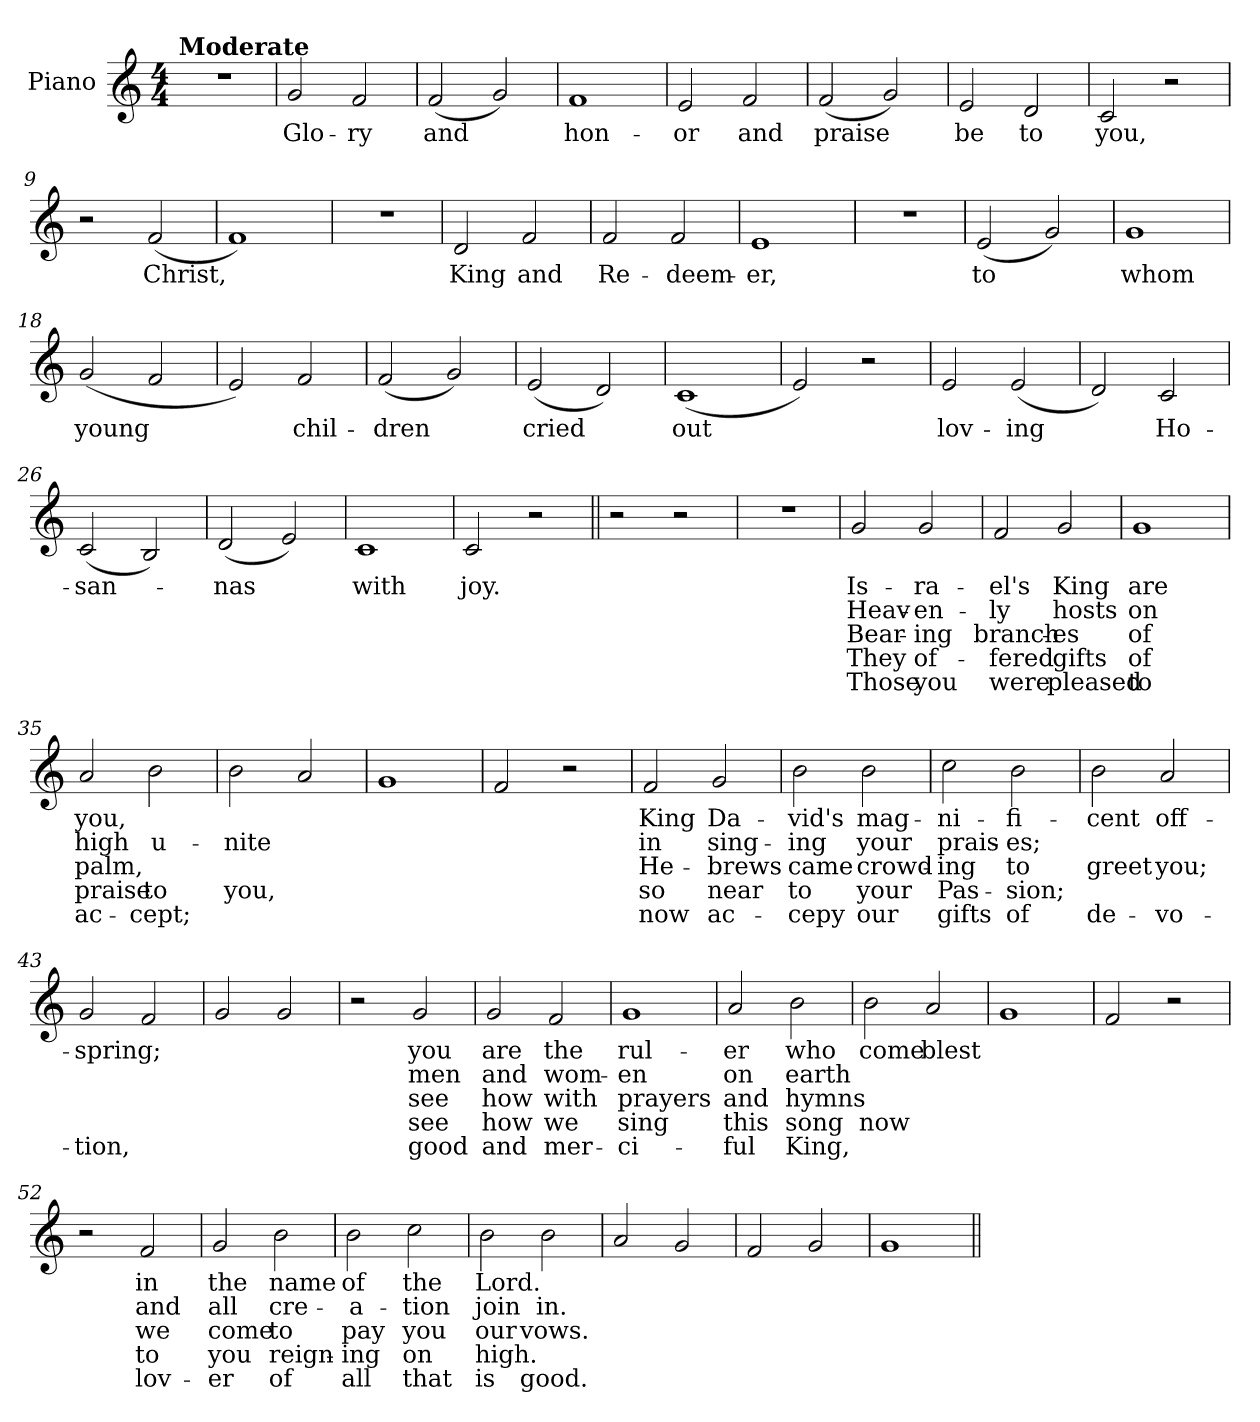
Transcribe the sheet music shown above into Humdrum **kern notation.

**kern	**text	**text	**text	**text	**text
*part1	*part1	*part1	*part1	*part1	*part1
*staff1	*staff1	*staff1	*staff1	*staff1	*staff1
*I"Piano	*	*	*	*	*
*I'Pno.	*	*	*	*	*
*clefG2	*	*	*	*	*
*k[]	*	*	*	*	*
*M4/4	*	*	*	*	*
*MM120	*	*	*	*	*
=1	=1	=1	=1	=1	=1
!LO:TX:a:B:t=Moderate	!	!	!	!	!
1r	.	.	.	.	.
=2	=2	=2	=2	=2	=2
2g/	Glo-	.	.	.	.
2f/	-ry	.	.	.	.
=3	=3	=3	=3	=3	=3
(>2f/	and	.	.	.	.
2g/)	.	.	.	.	.
=4	=4	=4	=4	=4	=4
1f	hon-	.	.	.	.
=5	=5	=5	=5	=5	=5
2e/	-or	.	.	.	.
2f/	and	.	.	.	.
=6	=6	=6	=6	=6	=6
(>2f/	praise	.	.	.	.
2g/)	.	.	.	.	.
=7	=7	=7	=7	=7	=7
2e/	be	.	.	.	.
2d/	to	.	.	.	.
=8	=8	=8	=8	=8	=8
2c/	you,	.	.	.	.
2r	.	.	.	.	.
=9	=9	=9	=9	=9	=9
2r	.	.	.	.	.
(<2f/	Christ,	.	.	.	.
=10	=10	=10	=10	=10	=10
1f)	.	.	.	.	.
!!LO:LB:g=z
=11	=11	=11	=11	=11	=11
1r	.	.	.	.	.
=12	=12	=12	=12	=12	=12
2d/	King	.	.	.	.
2f/	and	.	.	.	.
=13	=13	=13	=13	=13	=13
2f/	Re-	.	.	.	.
2f/	-deem-	.	.	.	.
=14	=14	=14	=14	=14	=14
1e	-er,	.	.	.	.
=15	=15	=15	=15	=15	=15
1r	.	.	.	.	.
=16	=16	=16	=16	=16	=16
(>2e/	to	.	.	.	.
2g/)	.	.	.	.	.
=17	=17	=17	=17	=17	=17
1g	whom	.	.	.	.
=18	=18	=18	=18	=18	=18
(<2g/	young	.	.	.	.
2f/	.	.	.	.	.
=19	=19	=19	=19	=19	=19
2e/)	.	.	.	.	.
2f/	chil-	.	.	.	.
=20	=20	=20	=20	=20	=20
(>2f/	-dren	.	.	.	.
2g/)	.	.	.	.	.
!!LO:LB:g=z
=21	=21	=21	=21	=21	=21
(<2e/	cried	.	.	.	.
2d/)	.	.	.	.	.
=22	=22	=22	=22	=22	=22
(>1c	out	.	.	.	.
=23	=23	=23	=23	=23	=23
2e/)	.	.	.	.	.
2r	.	.	.	.	.
=24	=24	=24	=24	=24	=24
2e/	lov-	.	.	.	.
(<2e/	-ing	.	.	.	.
=25	=25	=25	=25	=25	=25
2d/)	.	.	.	.	.
2c/	Ho-	.	.	.	.
=26	=26	=26	=26	=26	=26
(<2c/	-san-	.	.	.	.
2B/)	.	.	.	.	.
=27	=27	=27	=27	=27	=27
(>2d/	-nas	.	.	.	.
2e/)	.	.	.	.	.
=28	=28	=28	=28	=28	=28
1c	with	.	.	.	.
=29	=29	=29	=29	=29	=29
2c/	joy.	.	.	.	.
2r	.	.	.	.	.
=30||	=30||	=30||	=30||	=30||	=30||
2r	.	.	.	.	.
2r	.	.	.	.	.
=31	=31	=31	=31	=31	=31
1r	.	.	.	.	.
!!LO:LB:g=z
=32	=32	=32	=32	=32	=32
2g/	Is-	Heav-	Bear-	They	Those
2g/	-ra-	-en-	-ing	of-	you
=33	=33	=33	=33	=33	=33
2f/	-el's	-ly	branch-	-fered	were
2g/	King	hosts	-es	gifts	pleased
=34	=34	=34	=34	=34	=34
1g	are	on	of	of	to
=35	=35	=35	=35	=35	=35
2a/	you,	high	palm,	praise	ac-
2b\	.	u-	.	to	-cept;
=36	=36	=36	=36	=36	=36
2b\	.	-nite	.	you,	.
2a/	.	.	.	.	.
=37	=37	=37	=37	=37	=37
1g	.	.	.	.	.
=38	=38	=38	=38	=38	=38
2f/	.	.	.	.	.
2r	.	.	.	.	.
=39	=39	=39	=39	=39	=39
2f/	King	in	He-	so	now
2g/	Da-	sing-	-brews	near	ac-
=40	=40	=40	=40	=40	=40
2b\	-vid's	-ing	came	to	-cepy
2b\	mag-	your	crowd-	your	our
!!LO:LB:g=z
=41	=41	=41	=41	=41	=41
2cc\	-ni-	prais-	-ing	Pas-	gifts
2b\	-fi-	-es;	to	-sion;	of
=42	=42	=42	=42	=42	=42
2b\	-cent	.	greet	.	de-
2a/	off-	.	you;	.	-vo-
=43	=43	=43	=43	=43	=43
2g/	-spring;	.	.	.	-tion,
2f/	.	.	.	.	.
=44	=44	=44	=44	=44	=44
2g/	.	.	.	.	.
2g/	.	.	.	.	.
=45	=45	=45	=45	=45	=45
2r	.	.	.	.	.
2g/	you	men	see	see	good
=46	=46	=46	=46	=46	=46
2g/	are	and	how	how	and
2f/	the	wom-	with	we	mer-
=47	=47	=47	=47	=47	=47
1g	rul-	-en	prayers	sing	-ci-
=48	=48	=48	=48	=48	=48
2a/	-er	on	and	this	-ful
2b\	who	earth	hymns	song	King,
=49	=49	=49	=49	=49	=49
2b\	come	.	.	now	.
2a/	blest	.	.	.	.
=50	=50	=50	=50	=50	=50
1g	.	.	.	.	.
!!LO:LB:g=z
=51	=51	=51	=51	=51	=51
2f/	.	.	.	.	.
2r	.	.	.	.	.
=52	=52	=52	=52	=52	=52
2r	.	.	.	.	.
2f/	in	and	we	to	lov-
=53	=53	=53	=53	=53	=53
2g/	the	all	come	you	-er
2b\	name	cre-	to	reign-	of
=54	=54	=54	=54	=54	=54
2b\	of	-a-	pay	-ing	all
2cc\	the	-tion	you	on	that
=55	=55	=55	=55	=55	=55
2b\	Lord.	join	our	high.	is
2b\	.	in.	vows.	.	good.
=56	=56	=56	=56	=56	=56
2a/	.	.	.	.	.
2g/	.	.	.	.	.
=57	=57	=57	=57	=57	=57
2f/	.	.	.	.	.
2g/	.	.	.	.	.
=58	=58	=58	=58	=58	=58
1g	.	.	.	.	.
=||	=||	=||	=||	=||	=||
*-	*-	*-	*-	*-	*-
